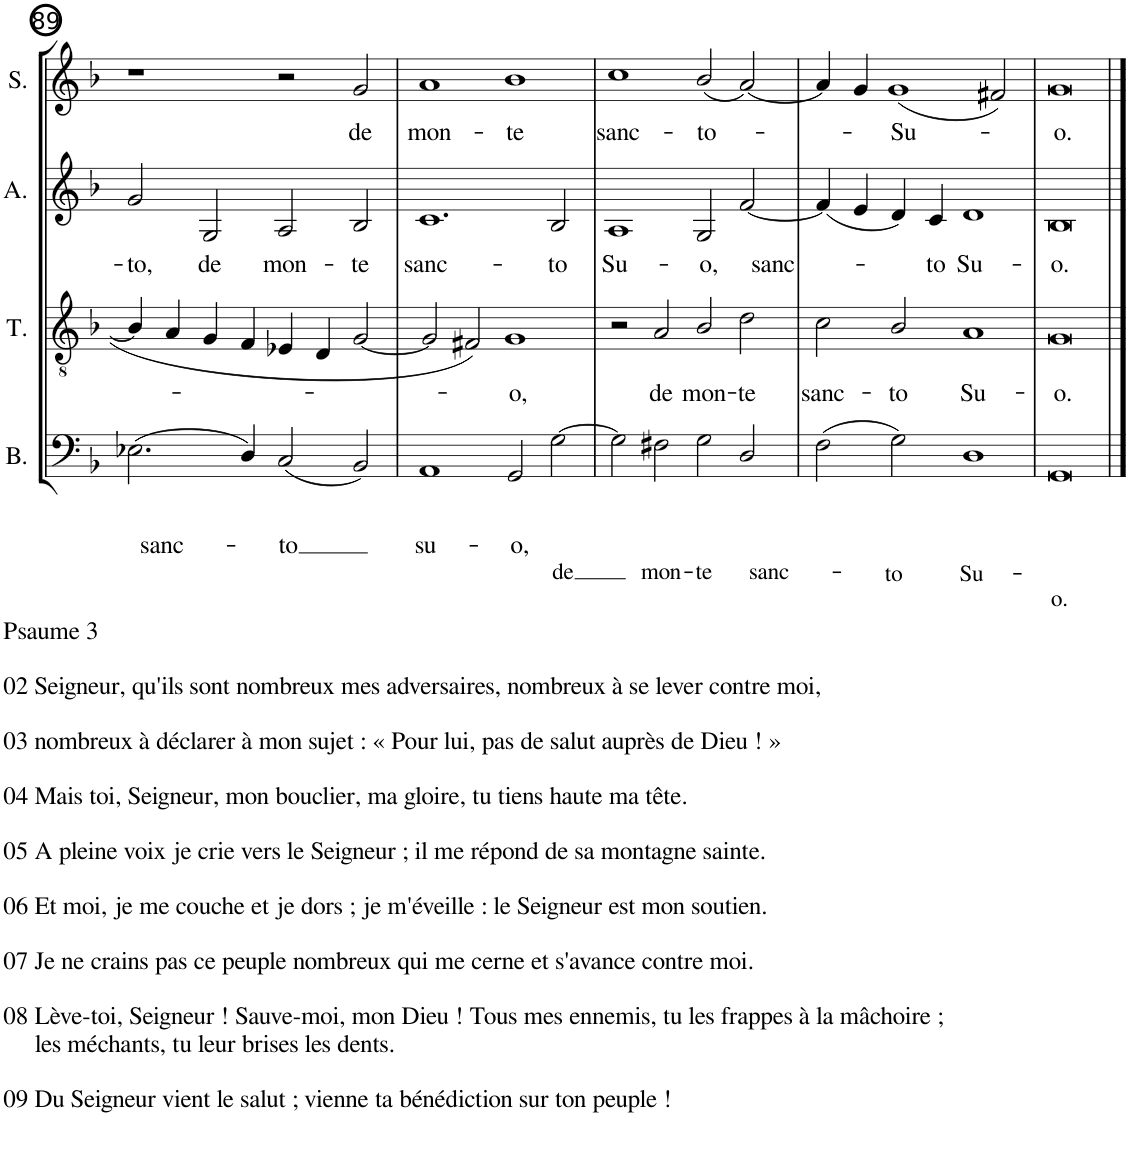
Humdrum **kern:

**kern	**text	**text	**kern	**text	**kern	**text	**kern	**text
*part4	*part4	*part4	*part3	*part3	*part2	*part2	*part1	*part1
*staff4	*staff4	*staff4	*staff3	*staff3	*staff2	*staff2	*staff1	*staff1
*I"BASS	*	*	*I"TENOR	*	*I"ALTO	*	*I"SOPRANO	*
*I'B.	*	*	*I'T.	*	*I'A.	*	*I'S.	*
!!LO:PB:g=z
*clefF4	*	*	*clefGv2	*	*clefG2	*	*clefG2	*
*k[b-]	*	*	*k[b-]	*	*k[b-]	*	*k[b-]	*
*F:	*	*	*	*	*F:	*	*F:	*
*M2/2	*	*	*M2/2	*	*M2/2	*	*M2/2	*
*met(c|)	*	*	*met(c|)	*	*met(c|)	*	*met(c|)	*
=89	=89	=89	=89	=89	=89	=89	=89	=89
!LO:TX:b:t=Psaume 3	!	!	!	!	!	!	!	!
!LO:TX:b:t=02 Seigneur, qu'ils sont nombreux mes adversaires, nombreux à se lever contre moi,	!	!	!	!	!	!	!	!
!LO:TX:b:t=03 nombreux à déclarer à mon sujet &colon; « Pour lui, pas de salut auprès de Dieu ! »	!	!	!	!	!	!	!	!
!LO:TX:b:t=04 Mais toi, Seigneur, mon bouclier, ma gloire, tu tiens haute ma tête.	!	!	!	!	!	!	!	!
!LO:TX:b:t=05 A pleine voix je crie vers le Seigneur ; il me répond de sa montagne sainte.	!	!	!	!	!	!	!	!
!LO:TX:b:t=06 Et moi, je me couche et je dors ; je m'éveille &colon; le Seigneur est mon soutien.	!	!	!	!	!	!	!	!
!LO:TX:b:t=07 Je ne crains pas ce peuple nombreux qui me cerne et s'avance contre moi.	!	!	!	!	!	!	!	!
!LO:TX:b:t=08 Lève-toi, Seigneur ! Sauve-moi, mon Dieu ! Tous mes ennemis, tu les frappes à la mâchoire ;	!	!	!	!	!	!	!	!
!LO:TX:b:t=les méchants, tu leur brises les dents.	!	!	!	!	!	!	!	!
!LO:TX:b:t=09 Du Seigneur vient le salut ; vienne ta bénédiction sur ton peuple !	!	!	!	!	!	!	!	!
!	!LO:LY:b	!	!	!	!	!LO:LY:b	!	!
(2.E-X\	sanc-	.	4B-/]	.	2g/	-to,	1r	.
.	.	.	4A/	.	.	.	.	.
!	!	!	!	!	!	!LO:LY:b	!	!
.	.	.	4G/	.	2G/	de	.	.
4D/)	.	.	4F/	.	.	.	.	.
!	!LO:LY:b	!	!	!	!	!LO:LY:b	!	!
(2C/	-to	.	4E-X/	.	2A/	mon-	2r	.
.	.	.	4D/	.	.	.	.	.
!	!	!	!	!	!	!LO:LY:b	!	!LO:LY:b
2BB-/)	.	.	[2G/	.	2B-/	-te	2g/	de
=90	=90	=90	=90	=90	=90	=90	=90	=90
!	!LO:LY:b	!	!	!	!	!LO:LY:b	!	!LO:LY:b
1AA	su-	.	2G/]	.	[1c	sanc-	1a	mon-
.	.	.	2F#X/	.	.	.	.	.
!	!LO:LY:b	!	!	!LO:LY:b	!	!	!	!LO:LY:b
2GG/	-o,	.	1G	-o,	2ryy	.	1b-	-te
!	!	!LO:LY:b	!	!	!	!LO:LY:b	!	!
[2G\	.	de	.	.	2B-/	-to	.	.
=91	=91	=91	=91	=91	=91	=91	=91	=91
!	!	!	!	!	!	!LO:LY:b	!	!LO:LY:b
2G\]	.	.	2r	.	1A	Su-	1cc	sanc-
!	!	!LO:LY:b	!	!LO:LY:b	!	!	!	!
2F#X\	.	mon-	2A/	de	.	.	.	.
!	!	!LO:LY:b	!	!LO:LY:b	!	!	!	!LO:LY:b
2G\	.	-te	2B-/	mon-	2c]	.	(2b-/	-to-
!	!	!LO:LY:b	!	!LO:LY:b	!	!LO:LY:b	!	!
2D/	.	sanc-	2d\	-te	2G/	-o,	[2a/)	.
!	!	!	!	!	!	!LO:LY:b	!	!
2ryy	.	.	2ryy	.	[2f/	sanc-	2ryy	.
=92	=92	=92	=92	=92	=92	=92	=92	=92
!	!	!	!	!LO:LY:b	!	!	!	!
(2F\	.	.	2c\	sanc-	(4f/]	.	4a/]	.
.	.	.	.	.	4e/	.	4g/	.
!	!	!LO:LY:b	!	!LO:LY:b	!	!	!	!LO:LY:b
2G\)	.	-to	2B-/	-to	4d/)	.	([2g	-Su-
!	!	!	!	!	!	!LO:LY:b	!	!
.	.	.	.	.	4c/	-to	.	.
!	!	!LO:LY:b	!	!LO:LY:b	!	!LO:LY:b	!	!
1D	.	Su-	1A	Su-	1d	Su-	2ryy	.
.	.	.	.	.	.	.	2f#X/)	.
=93	=93	=93	=93	=93	=93	=93	=93	=93
!	!	!LO:LY:b	!	!LO:LY:b	!	!LO:LY:b	!	!LO:LY:b
[1GG	.	-o.	[1G	-o.	[1B-	-o.	[1g	-o.
2ryy	.	.	2ryy	.	2ryy	.	2g]	.
==94	==94	==94	==94	==94	==94	==94	==94	==94
1GG]	.	.	1G]	.	1B-]	.	1g]	.
=	=	=	=	=	=	=	=	=
*-	*-	*-	*-	*-	*-	*-	*-	*-
